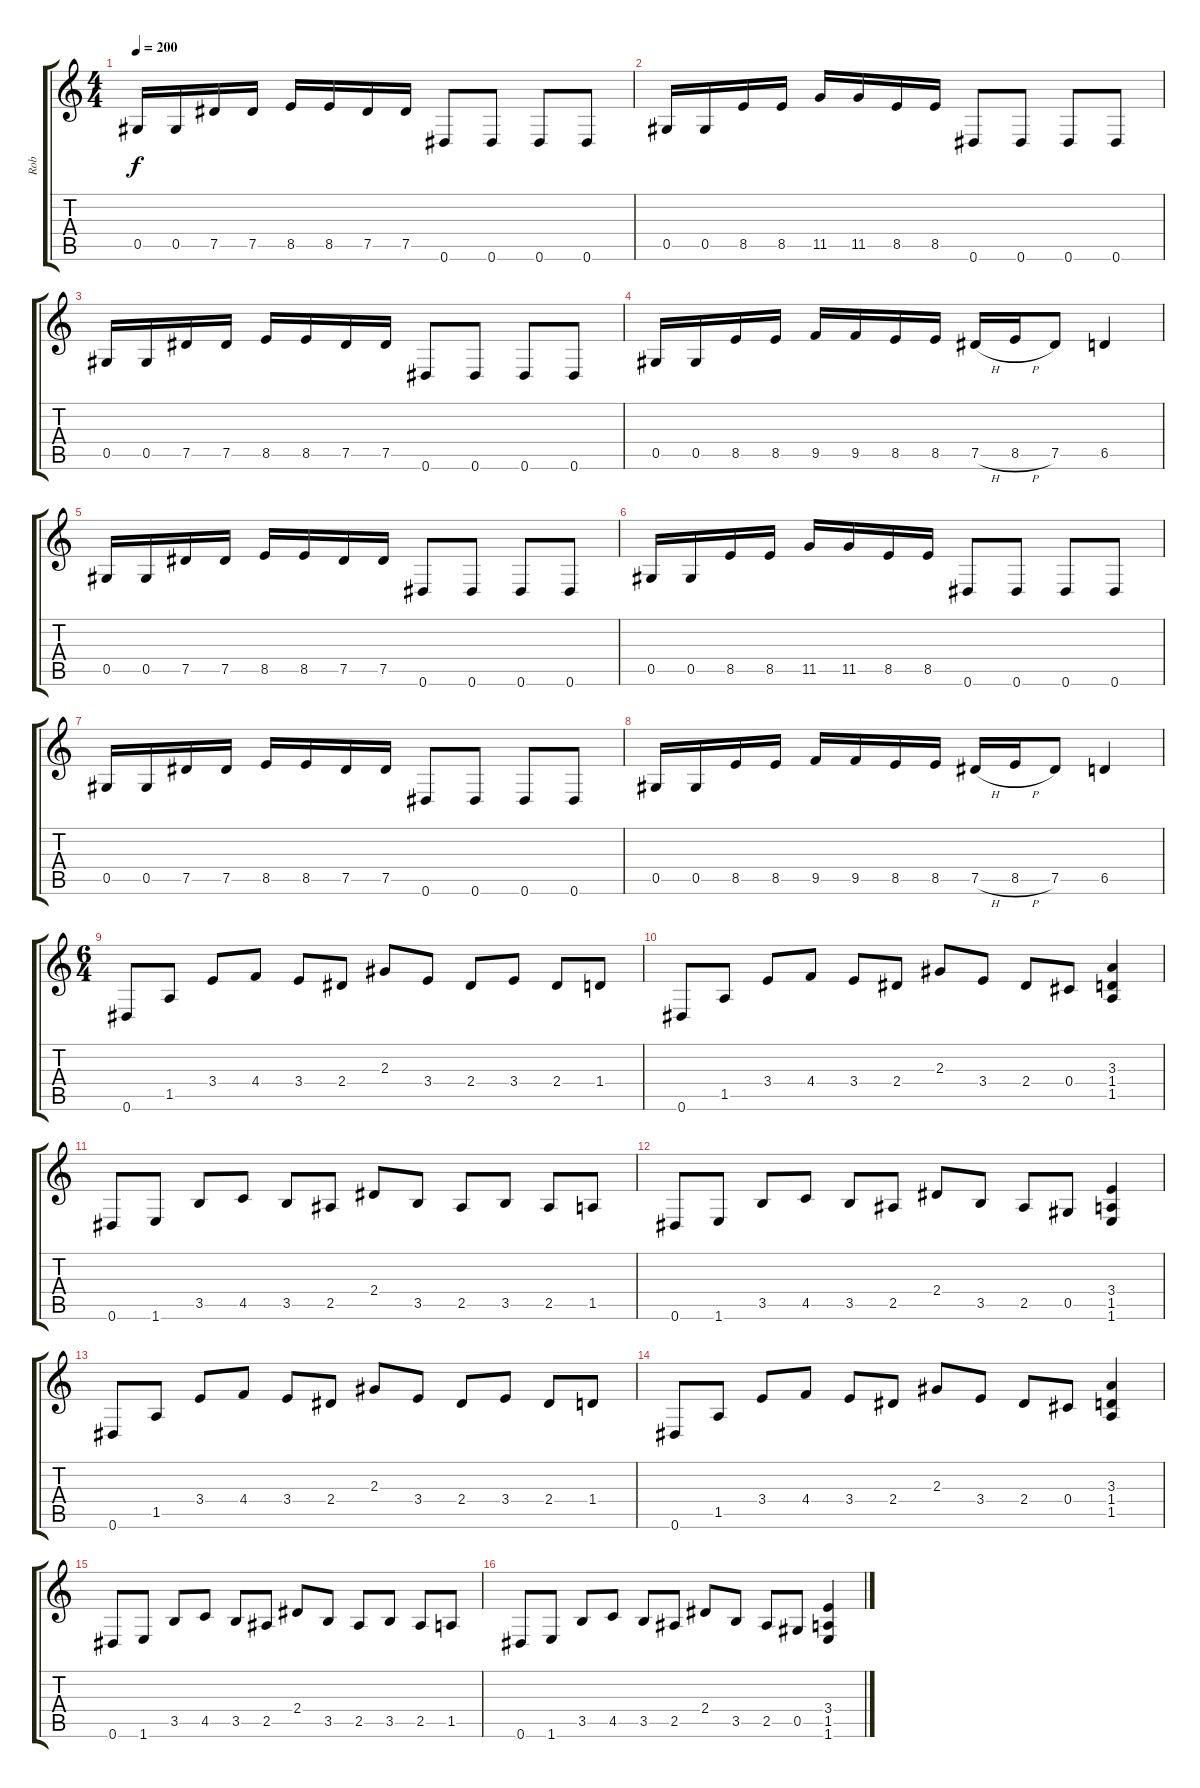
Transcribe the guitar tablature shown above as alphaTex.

\track ("Rob" "Rob") {instrument overdrivenguitar}
\staff {score tabs}
\tuning (Eb4 Bb3 Gb3 Db3 Ab2 Eb2) {hide}
\ts (4 4)
\tempo 200
\clef g2
\ks c
0.5.16{dy f} 0.5.16 7.5.16 7.5.16 8.5.16 8.5.16 7.5.16 7.5.16 0.6.8 0.6.8 0.6.8 0.6.8 |
0.5.16 0.5.16 8.5.16 8.5.16 11.5.16 11.5.16 8.5.16 8.5.16 0.6.8 0.6.8 0.6.8 0.6.8 |
0.5.16 0.5.16 7.5.16 7.5.16 8.5.16 8.5.16 7.5.16 7.5.16 0.6.8 0.6.8 0.6.8 0.6.8 |
0.5.16 0.5.16 8.5.16 8.5.16 9.5.16 9.5.16 8.5.16 8.5.16 7.5{h}.16 8.5{h}.16 7.5.8 6.5.4 |
0.5.16 0.5.16 7.5.16 7.5.16 8.5.16 8.5.16 7.5.16 7.5.16 0.6.8 0.6.8 0.6.8 0.6.8 |
0.5.16 0.5.16 8.5.16 8.5.16 11.5.16 11.5.16 8.5.16 8.5.16 0.6.8 0.6.8 0.6.8 0.6.8 |
0.5.16 0.5.16 7.5.16 7.5.16 8.5.16 8.5.16 7.5.16 7.5.16 0.6.8 0.6.8 0.6.8 0.6.8 |
0.5.16 0.5.16 8.5.16 8.5.16 9.5.16 9.5.16 8.5.16 8.5.16 7.5{h}.16 8.5{h}.16 7.5.8 6.5.4 |
\ts (6 4)
0.6.8 1.5.8 3.4.8 4.4.8 3.4.8 2.4.8 2.3.8 3.4.8 2.4.8 3.4.8 2.4.8 1.4.8 |
0.6.8 1.5.8 3.4.8 4.4.8 3.4.8 2.4.8 2.3.8 3.4.8 2.4.8 0.4.8 (3.3 1.4 1.5).4 |
0.6.8 1.6.8 3.5.8 4.5.8 3.5.8 2.5.8 2.4.8 3.5.8 2.5.8 3.5.8 2.5.8 1.5.8 |
0.6.8 1.6.8 3.5.8 4.5.8 3.5.8 2.5.8 2.4.8 3.5.8 2.5.8 0.5.8 (3.4 1.5 1.6).4 |
0.6.8 1.5.8 3.4.8 4.4.8 3.4.8 2.4.8 2.3.8 3.4.8 2.4.8 3.4.8 2.4.8 1.4.8 |
0.6.8 1.5.8 3.4.8 4.4.8 3.4.8 2.4.8 2.3.8 3.4.8 2.4.8 0.4.8 (3.3 1.4 1.5).4 |
0.6.8 1.6.8 3.5.8 4.5.8 3.5.8 2.5.8 2.4.8 3.5.8 2.5.8 3.5.8 2.5.8 1.5.8 |
0.6.8 1.6.8 3.5.8 4.5.8 3.5.8 2.5.8 2.4.8 3.5.8 2.5.8 0.5.8 (3.4 1.5 1.6).4
